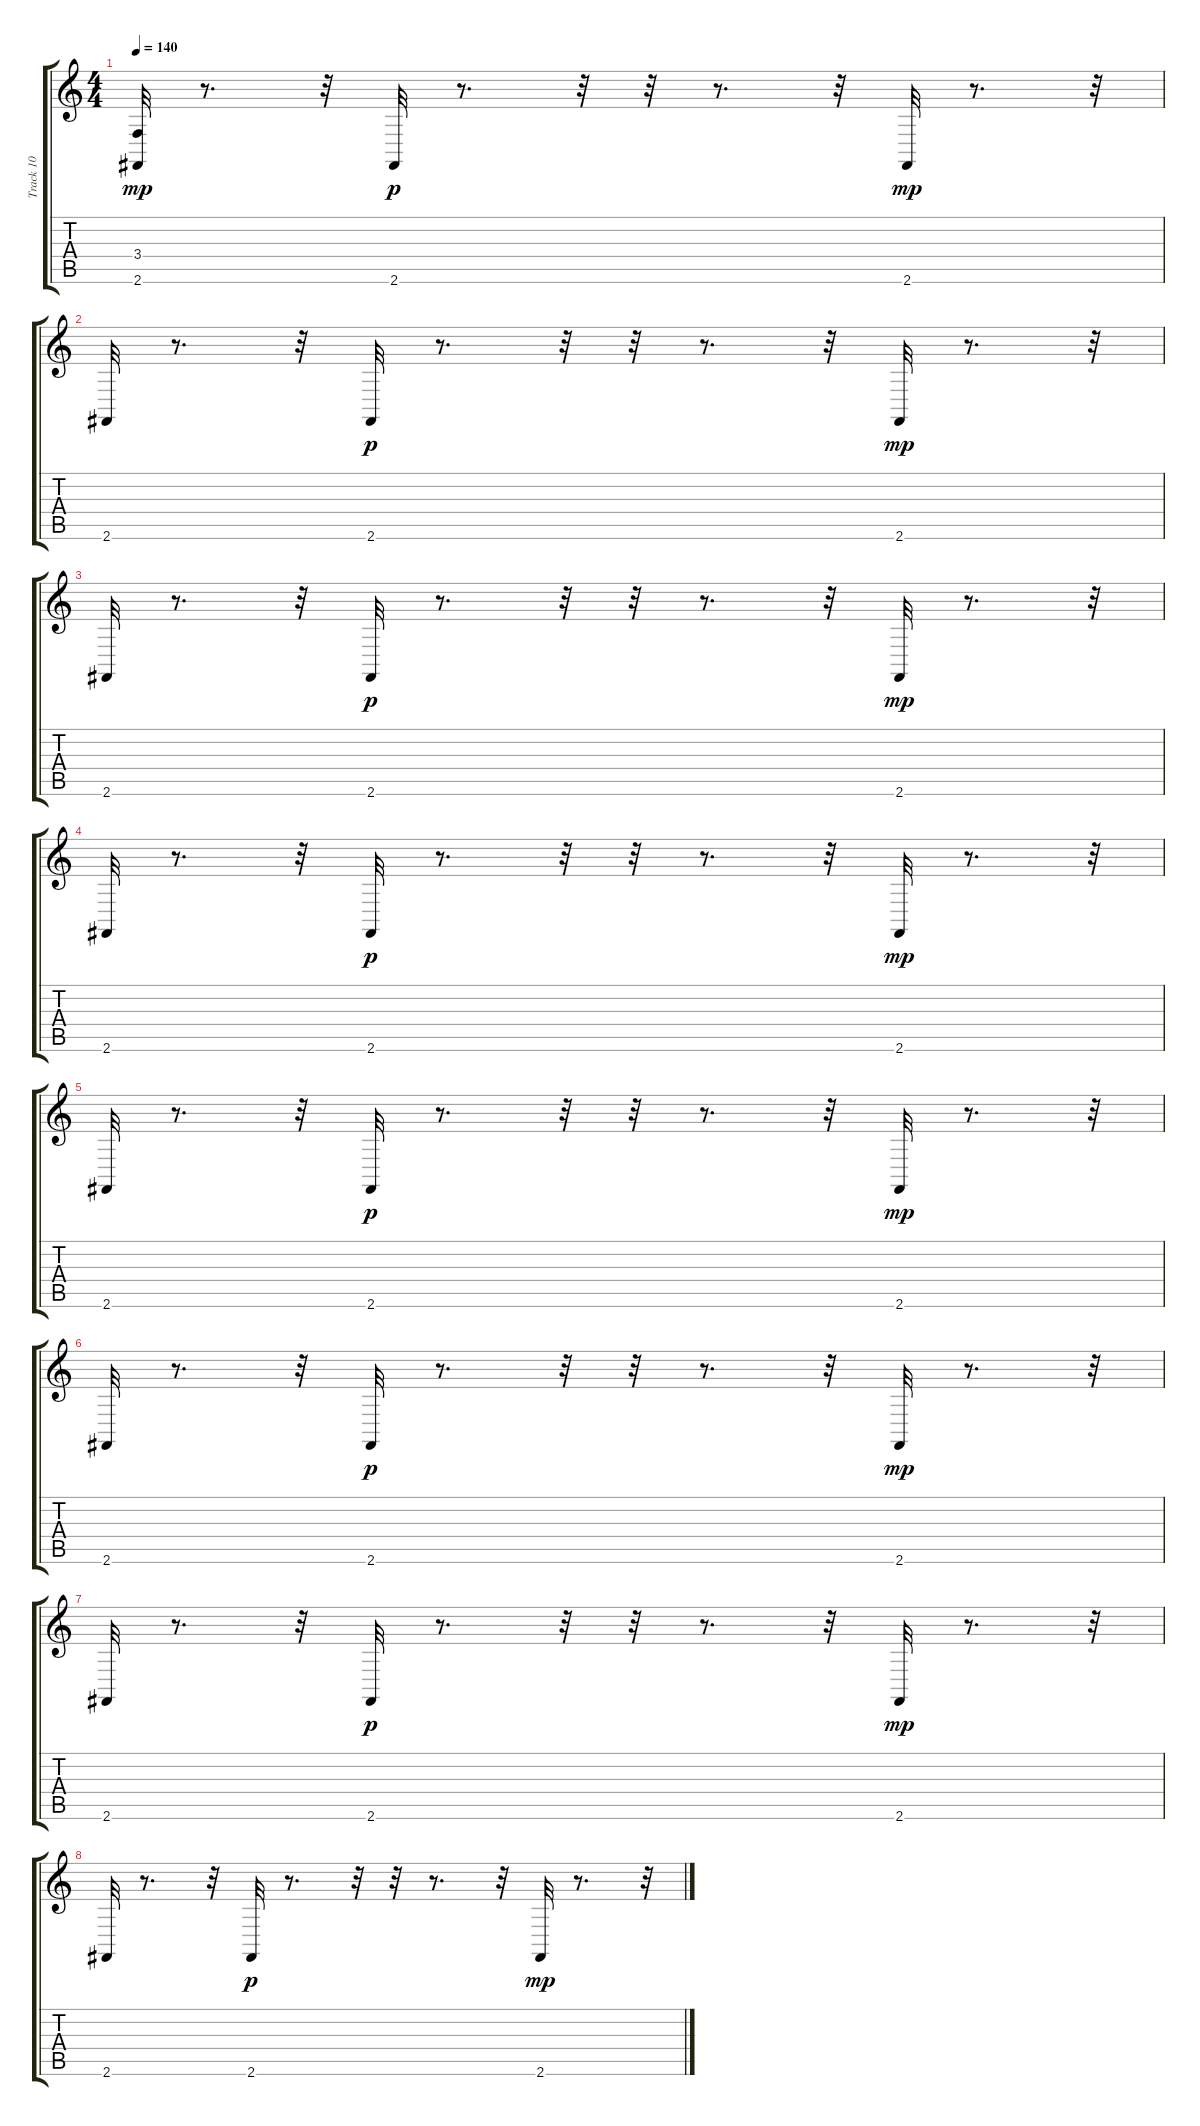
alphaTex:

\track ("Track 10" "Track 10") {instrument celesta}
\staff {score tabs}
\tuning (E4 B3 G3 D3 A2 E2) {hide}
\ts (4 4)
\tempo 140
\clef g2
\ks c
(3.4 2.6).32{dy mp} r.8{d} r.32 2.6.32{dy p} r.8{d} r.32 r.32 r.8{d} r.32 2.6.32{dy mp} r.8{d} r.32 |
2.6.32 r.8{d} r.32 2.6.32{dy p} r.8{d} r.32 r.32 r.8{d} r.32 2.6.32{dy mp} r.8{d} r.32 |
2.6.32 r.8{d} r.32 2.6.32{dy p} r.8{d} r.32 r.32 r.8{d} r.32 2.6.32{dy mp} r.8{d} r.32 |
2.6.32 r.8{d} r.32 2.6.32{dy p} r.8{d} r.32 r.32 r.8{d} r.32 2.6.32{dy mp} r.8{d} r.32 |
2.6.32 r.8{d} r.32 2.6.32{dy p} r.8{d} r.32 r.32 r.8{d} r.32 2.6.32{dy mp} r.8{d} r.32 |
2.6.32 r.8{d} r.32 2.6.32{dy p} r.8{d} r.32 r.32 r.8{d} r.32 2.6.32{dy mp} r.8{d} r.32 |
2.6.32 r.8{d} r.32 2.6.32{dy p} r.8{d} r.32 r.32 r.8{d} r.32 2.6.32{dy mp} r.8{d} r.32 |
2.6.32 r.8{d} r.32 2.6.32{dy p} r.8{d} r.32 r.32 r.8{d} r.32 2.6.32{dy mp} r.8{d} r.32
